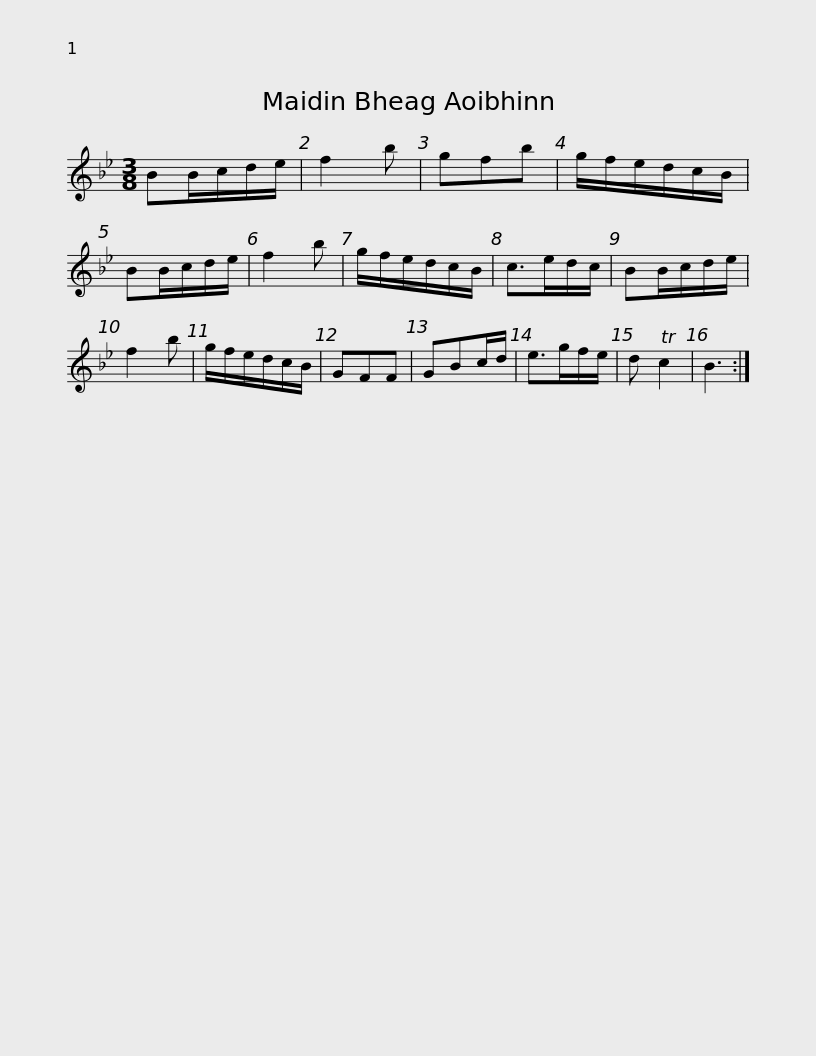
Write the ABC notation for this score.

X:1
L:1/8
M:3/8
I:linebreak $
K:Bb
V:1 treble
V:1
 BB/c/d/e/ | f2 b | gfb | g/f/e/d/c/B/ | BB/c/d/e/ | %5
 f2 b | g/f/e/d/c/B/ | c>ed/c/ | BB/c/d/e/ | f2 b |$ %10
 g/f/e/d/c/B/ | GFF | GBc/d/ | e>gf/e/ | d Tc2 | %15
 B3 :| %16
